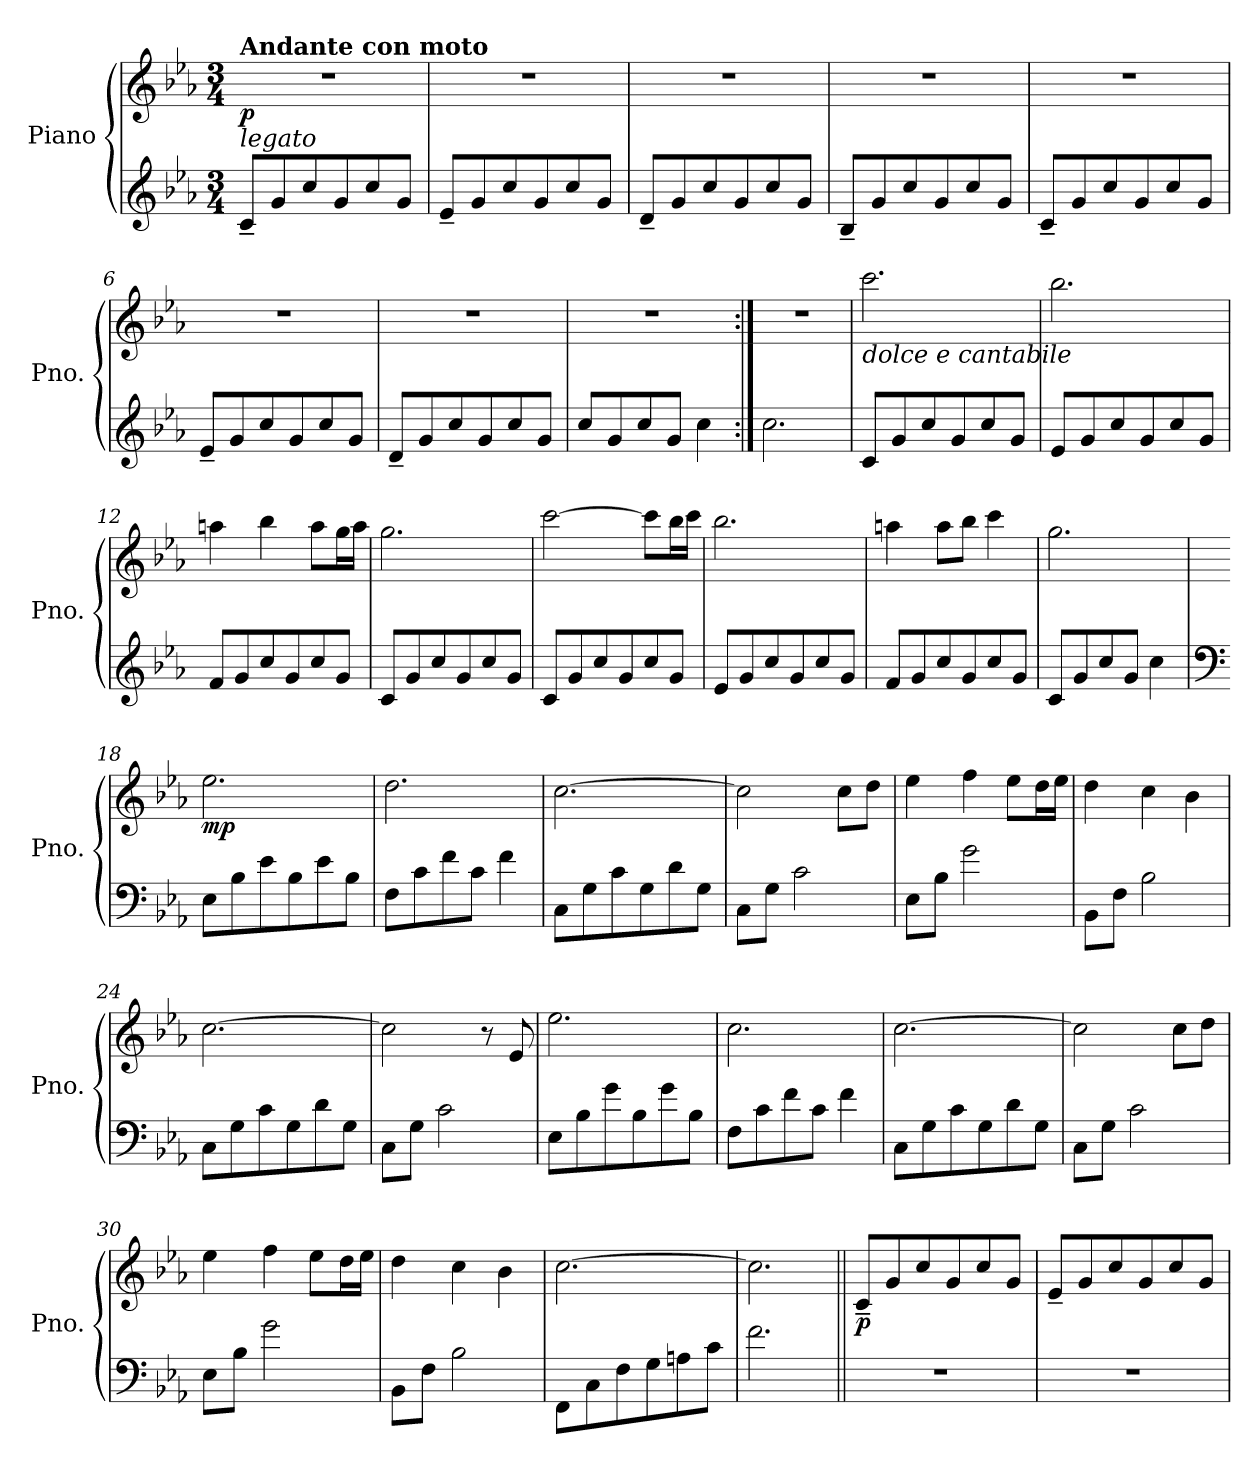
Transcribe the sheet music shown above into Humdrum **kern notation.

**kern	**kern	**dynam
*part1	*part1	*part1
*staff2	*staff1	*staff1/2
*I"Piano	*	*
*I'Pno.	*	*
*clefG2	*clefG2	*
*k[b-e-a-]	*k[b-e-a-]	*
*M3/4	*M3/4	*
*MM136	*MM136	*
=1	=1	=1
!	!LO:TX:a:B:t=Andante con moto	!
!LO:TX:a:i:t=legato	!	!
!	!	!LO:DY:b
8c~/L	2.r	p
8g/	.	.
8cc/	.	.
8g/	.	.
8cc/	.	.
8g/J	.	.
=2	=2	=2
8e-~/L	2.r	.
8g/	.	.
8cc/	.	.
8g/	.	.
8cc/	.	.
8g/J	.	.
=3	=3	=3
8d~/L	2.r	.
8g/	.	.
8cc/	.	.
8g/	.	.
8cc/	.	.
8g/J	.	.
=4	=4	=4
8B-~/L	2.r	.
8g/	.	.
8cc/	.	.
8g/	.	.
8cc/	.	.
8g/J	.	.
!!LO:LB:g=z
=5	=5	=5
8c~/L	2.r	.
8g/	.	.
8cc/	.	.
8g/	.	.
8cc/	.	.
8g/J	.	.
=6	=6	=6
8e-~/L	2.r	.
8g/	.	.
8cc/	.	.
8g/	.	.
8cc/	.	.
8g/J	.	.
=7	=7	=7
8d~/L	2.r	.
8g/	.	.
8cc/	.	.
8g/	.	.
8cc/	.	.
8g/J	.	.
=8	=8	=8
8cc/L	2.r	.
8g/	.	.
8cc/	.	.
8g/J	.	.
4cc\	.	.
=9:|!	=9:|!	=9:|!
2.cc\	2.r	.
!!LO:LB:g=z
=10	=10	=10
!	!LO:TX:b:i:t=dolce e cantabile	!
8c/L	2.ccc\	.
8g/	.	.
8cc/	.	.
8g/	.	.
8cc/	.	.
8g/J	.	.
=11	=11	=11
8e-/L	2.bb-\	.
8g/	.	.
8cc/	.	.
8g/	.	.
8cc/	.	.
8g/J	.	.
=12	=12	=12
8f/L	4aan\	.
8g/	.	.
8cc/	4bb-\	.
8g/	.	.
8cc/	8aa\L	.
8g/J	16gg\L	.
.	16aa\JJ	.
=13	=13	=13
8c/L	2.gg\	.
8g/	.	.
8cc/	.	.
8g/	.	.
8cc/	.	.
8g/J	.	.
!!LO:LB:g=z
=14	=14	=14
8c/L	[2ccc\	.
8g/	.	.
8cc/	.	.
8g/	.	.
8cc/	8ccc\L]	.
8g/J	16bb-\L	.
.	16ccc\JJ	.
=15	=15	=15
8e-/L	2.bb-\	.
8g/	.	.
8cc/	.	.
8g/	.	.
8cc/	.	.
8g/J	.	.
=16	=16	=16
8f/L	4aan\	.
8g/	.	.
8cc/	8aa\L	.
8g/	8bb-\J	.
8cc/	4ccc\	.
8g/J	.	.
=17	=17	=17
8c/L	2.gg\	.
8g/	.	.
8cc/	.	.
8g/J	.	.
4cc\	.	.
!!LO:PB:g=z
=18	=18	=18
*clefF4	*	*
!	!	!LO:DY:b
8E-\L	2.ee-\	mp
8B-\	.	.
8e-\	.	.
8B-\	.	.
8e-\	.	.
8B-\J	.	.
=19	=19	=19
8F\L	2.dd\	.
8c\	.	.
8f\	.	.
8c\J	.	.
4f\	.	.
=20	=20	=20
8C\L	[2.cc\	.
8G\	.	.
8c\	.	.
8G\	.	.
8d\	.	.
8G\J	.	.
=21	=21	=21
8C\L	2cc\]	.
8G\J	.	.
2c\	.	.
.	8cc\L	.
.	8dd\J	.
!!LO:LB:g=z
=22	=22	=22
8E-\L	4ee-\	.
8B-\J	.	.
2g\	4ff\	.
.	8ee-\L	.
.	16dd\L	.
.	16ee-\JJ	.
=23	=23	=23
8BB-\L	4dd\	.
8F\J	.	.
2B-\	4cc\	.
.	4b-\	.
=24	=24	=24
8C\L	[2.cc\	.
8G\	.	.
8c\	.	.
8G\	.	.
8d\	.	.
8G\J	.	.
=25	=25	=25
8C\L	2cc\]	.
8G\J	.	.
2c\	.	.
.	8r	.
.	8e-/	.
!!LO:LB:g=z
=26	=26	=26
8E-\L	2.ee-\	.
8B-\	.	.
8g\	.	.
8B-\	.	.
8g\	.	.
8B-\J	.	.
=27	=27	=27
8F\L	2.cc\	.
8c\	.	.
8f\	.	.
8c\J	.	.
4f\	.	.
=28	=28	=28
8C\L	[2.cc\	.
8G\	.	.
8c\	.	.
8G\	.	.
8d\	.	.
8G\J	.	.
=29	=29	=29
8C\L	2cc\]	.
8G\J	.	.
2c\	.	.
.	8cc\L	.
.	8dd\J	.
!!LO:LB:g=z
=30	=30	=30
8E-\L	4ee-\	.
8B-\J	.	.
2g\	4ff\	.
.	8ee-\L	.
.	16dd\L	.
.	16ee-\JJ	.
=31	=31	=31
8BB-\L	4dd\	.
8F\J	.	.
2B-\	4cc\	.
.	4b-\	.
=32	=32	=32
8FF\L	[2.cc\	.
8C\	.	.
8F\	.	.
8G\	.	.
8An\	.	.
8c\J	.	.
=33	=33	=33
2.f\	2.cc\]	.
!!LO:LB:g=z
=34||	=34||	=34||
!	!	!LO:DY:b
2.r	8c~/L	p
.	8g/	.
.	8cc/	.
.	8g/	.
.	8cc/	.
.	8g/J	.
=35	=35	=35
2.r	8e-~/L	.
.	8g/	.
.	8cc/	.
.	8g/	.
.	8cc/	.
.	8g/J	.
=	=	=
*-	*-	*-
